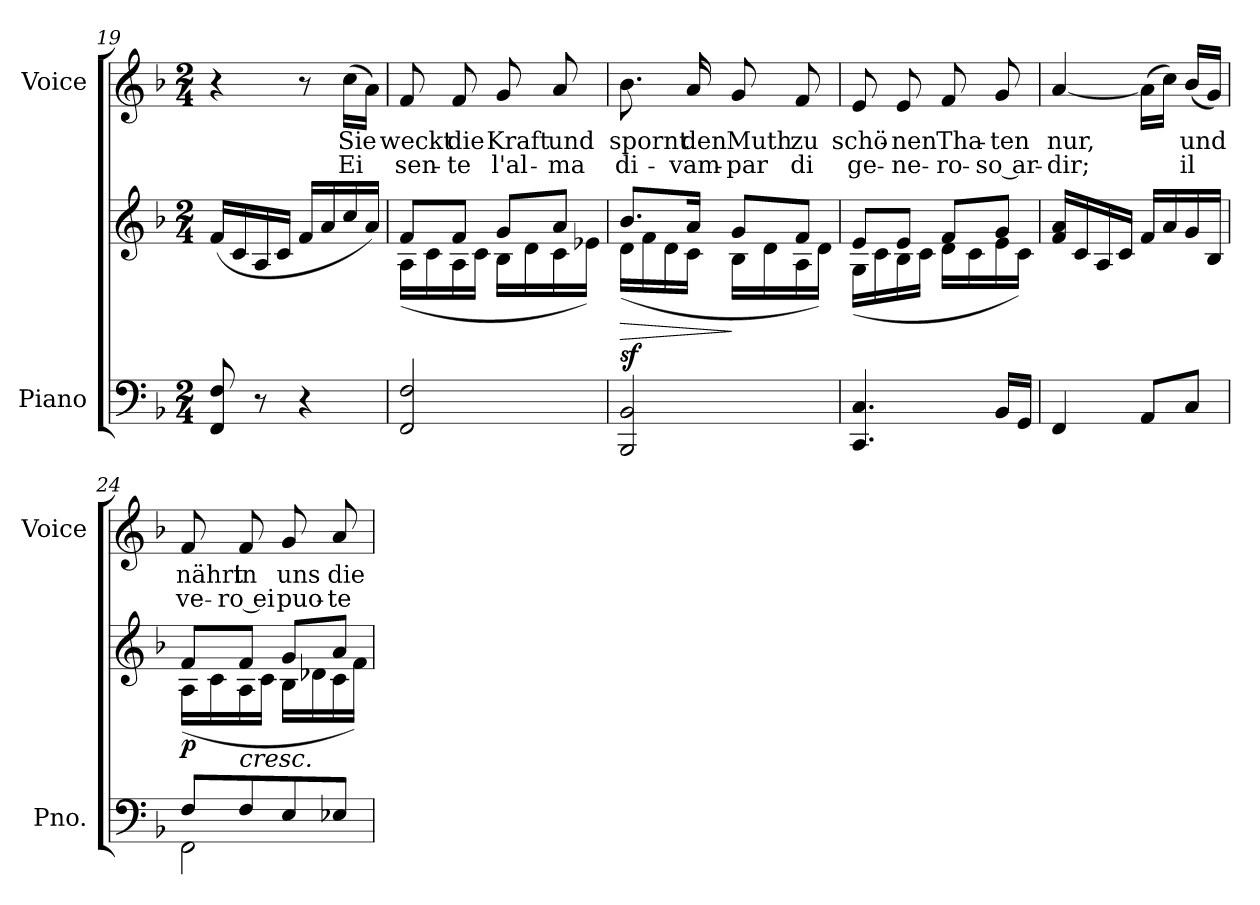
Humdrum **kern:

**kern	**kern	**dynam	**kern	**text	**text
*part2	*part2	*part2	*part1	*part1	*part1
*staff3	*staff2	*staff2/3	*staff1	*staff1	*staff1
*I"Piano	*	*	*I"Voice	*	*
*I'Pno.	*	*	*I'Voice	*	*
*clefF4	*clefG2	*	*clefG2	*	*
*k[b-]	*k[b-]	*	*k[b-]	*	*
*F:	*F:	*	*F:	*	*
*M2/4	*M2/4	*	*M2/4	*	*
=19	=19	=19	=19	=19	=19
8FFi/ 8Fi	(16fi/LL	.	4r	.	.
.	16ci/	.	.	.	.
8r	16Ai/	.	.	.	.
.	16ci/JJ	.	.	.	.
4r	16fi/LL	.	8r	.	.
.	16ai/	.	.	.	.
!	!	!	!	!LO:LY:b:color=#000000	!LO:LY:b:color=#000000
.	16cci/	.	(16cci\LL	Sie	Ei
.	16ai/JJ)	.	16ai\JJ)	.	.
!!LO:PB:g=z
=20	=20	=20	=20	=20	=20
*	*^	*	*	*	*
!	!	!	!	!	!LO:LY:b:color=#000000	!LO:LY:b:color=#000000
2FFi/ 2Fi	8fi/L	(16Ai\LL	.	8fi/	weckt	sen-
.	.	16ci\	.	.	.	.
!	!	!	!	!	!LO:LY:b:color=#000000	!LO:LY:b:color=#000000
.	8fi/J	16Ai\	.	8fi/	die	-te
.	.	16ci\JJ	.	.	.	.
!	!	!	!	!	!LO:LY:b:color=#000000	!LO:LY:b:color=#000000
.	8gi/L	16B-i\LL	.	8gi/	Kraft	l'al-
.	.	16di\	.	.	.	.
!	!	!	!	!	!LO:LY:b:color=#000000	!LO:LY:b:color=#000000
.	8ai/J	16ci\	.	8ai/	und	-ma
.	.	16e-Xi\JJ)	.	.	.	.
=21	=21	=21	=21	=21	=21	=21
!	!	!	!LO:HP:b	!	!	!
!	!	!	!	!	!LO:LY:b:color=#000000	!LO:LY:b:color=#000000
2BBB-i/ 2BB-i	8.b-i/L	(16di\LL	> sf	8.b-i\	spornt	di-
.	.	16fi\	.	.	.	.
.	.	16di\	.	.	.	.
!	!	!	!	!	!LO:LY:b:color=#000000	!LO:LY:b:color=#000000
.	16ai/Jk	16ci\JJ	.	16ai/	den	-vam-
!	!	!	!	!	!LO:LY:b:color=#000000	!LO:LY:b:color=#000000
.	8gi/L	16B-i\LL	]	8gi/	Muth	-par
.	.	16di\	.	.	.	.
!	!	!	!	!	!LO:LY:b:color=#000000	!LO:LY:b:color=#000000
.	8fi/J	16Ai\	.	8fi/	zu	di
.	.	16di\JJ)	.	.	.	.
=22	=22	=22	=22	=22	=22	=22
!	!	!	!	!	!LO:LY:b:color=#000000	!LO:LY:b:color=#000000
4.CCi/ 4.Ci	8ei/L	(16Gi\LL	.	8ei/	schö-	ge-
.	.	16ci\	.	.	.	.
!	!	!	!	!	!LO:LY:b:color=#000000	!LO:LY:b:color=#000000
.	8ei/J	16B-i\	.	8ei/	-nen	-ne-
.	.	16ci\JJ	.	.	.	.
!	!	!	!	!	!LO:LY:b:color=#000000	!LO:LY:b:color=#000000
.	8fi/L	16di\LL	.	8fi/	Tha-	-ro-
.	.	16ci\	.	.	.	.
!	!	!	!	!	!LO:LY:b:color=#000000	!LO:LY:b:color=#000000
16BB-i/LL	8gi/J	16ei\	.	8gi/	-ten	-so ar-
16GGi/JJ	.	16ci\JJ)	.	.	.	.
*	*v	*v	*	*	*	*
=23	=23	=23	=23	=23	=23
*	*^	*	*	*	*
!	!	!	!	!	!LO:LY:b:color=#000000	!LO:LY:b:color=#000000
*	*v	*v	*	*	*	*
4FFi/	16fi/ 16aiLL	.	[<4ai/	nur,	-dir;
.	16ci/	.	.	.	.
.	16Ai/	.	.	.	.
.	16ci/JJ	.	.	.	.
8AAi/L	16fi/LL	.	(16ai\LL]	.	.
.	16ai/	.	16cci\JJ)	.	.
!	!	!	!	!LO:LY:b:color=#000000	!LO:LY:b:color=#000000
8Ci/J	16gi/	.	(16b-i/LL	und	il
.	16B-i/JJ	.	16gi/JJ)	.	.
!!LO:LB:g=z
=24	=24	=24	=24	=24	=24
*^	*^	*	*	*	*
!	!	!	!	!	!	!LO:LY:b:color=#000000	!LO:LY:b:color=#000000
8Fi/L	2FFi\	8fi/L	(16Ai\LL	p	8fi/	nährt	ve-
.	.	.	16ci\	.	.	.	.
!	!	!LO:TX:b:i:t=cresc.	!	!	!	!	!
!	!	!	!	!	!	!LO:LY:b:color=#000000	!LO:LY:b:color=#000000
8Fi/	.	8fi/J	16Ai\	.	8fi/	in	-ro ei
.	.	.	16ci\JJ	.	.	.	.
!	!	!	!	!	!	!LO:LY:b:color=#000000	!LO:LY:b:color=#000000
8Ei/	.	8gi/L	16B-i\LL	.	8gi/	uns	puo-
.	.	.	16d-Xi\	.	.	.	.
!	!	!	!	!	!	!LO:LY:b:color=#000000	!LO:LY:b:color=#000000
8E-Xi/J	.	8ai/J	16ci\	.	8ai/	die	-te
.	.	.	16fi\JJ)	.	.	.	.
*v	*v	*	*	*	*	*	*
*	*v	*v	*	*	*	*
=	=	=	=	=	=
*-	*-	*-	*-	*-	*-
